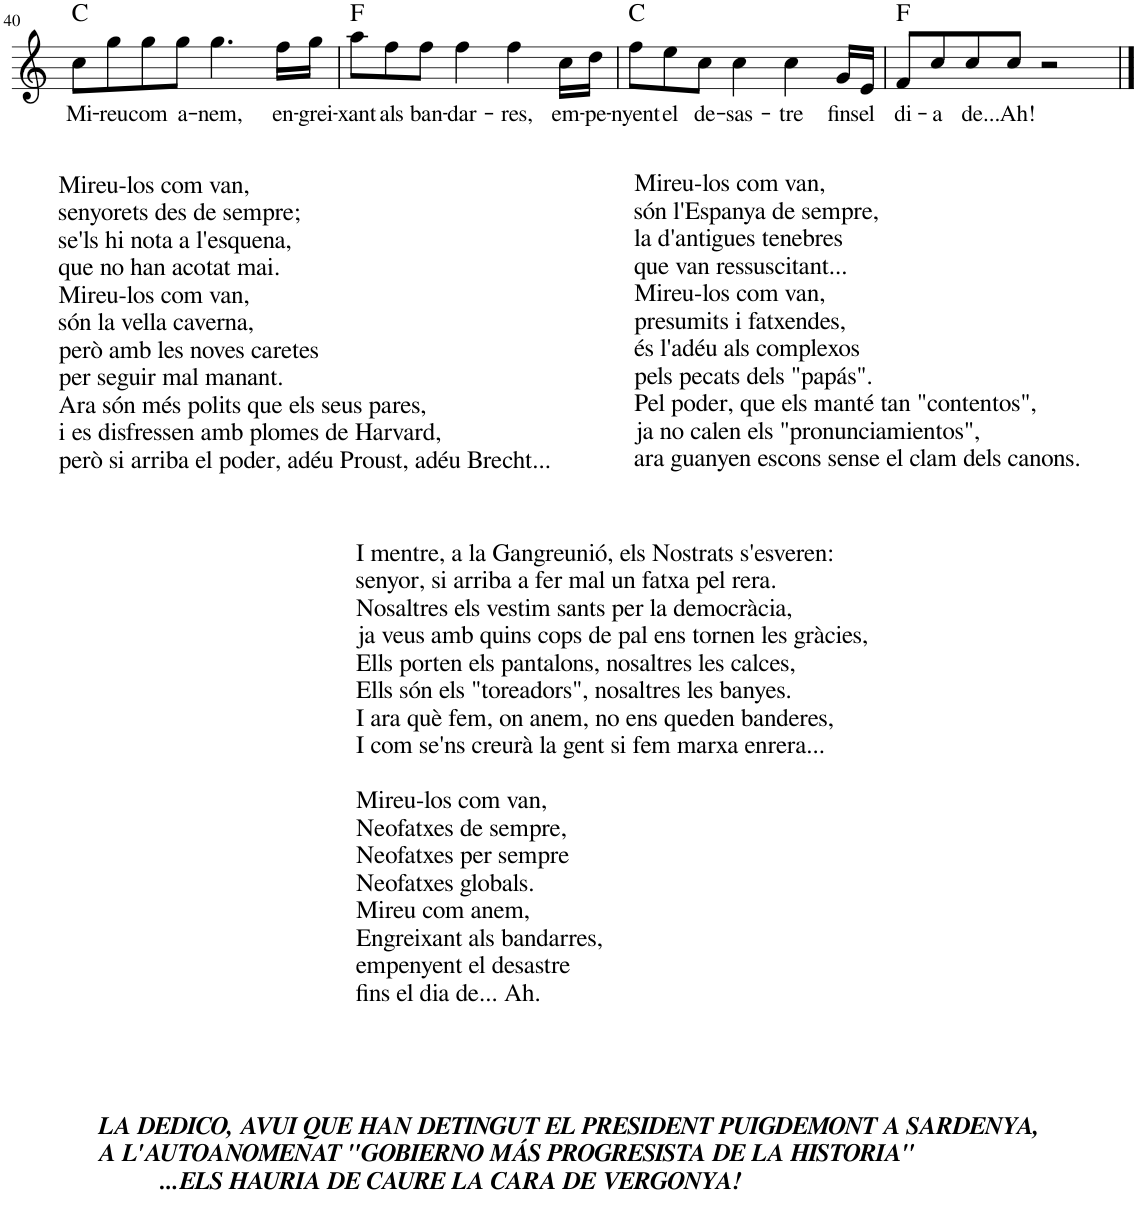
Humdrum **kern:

**kern	**text	**harte
*part1	*part1	*part1
*staff1	*staff1	*
*I"Oboè	*	*
*I'Ob.	*	*
!!LO:PB:g=z
*clefG2	*	*
*k[]	*	*
*M4/4	*	*
*met(c)	*	*
=40	=40	=40
!	!LO:LY:b	!
8cc\L	Mi-	C:maj
!	!LO:LY:b	!
8gg\	-reu	.
!	!LO:LY:b	!
8gg\	com	.
!	!LO:LY:b	!
8gg\J	a-	.
!	!LO:LY:b	!
4.gg\	-nem,	.
!	!LO:LY:b	!
16ff\LL	en-	.
!	!LO:LY:b	!
16gg\JJ	-grei-	.
=41	=41	=41
!	!LO:LY:b	!
8aa\L	-xant	F:maj
!	!LO:LY:b	!
8ff\	als	.
!	!LO:LY:b	!
8ff\J	ban-	.
!	!LO:LY:b	!
4ff\	-dar-	.
!	!LO:LY:b	!
4ff\	-res,	.
!	!LO:LY:b	!
16cc\LL	em-	.
!	!LO:LY:b	!
16dd\JJ	-pe-	.
=42	=42	=42
!	!LO:LY:b	!
8ff\L	-nyent	C:maj
!	!LO:LY:b	!
8ee\	el	.
!	!LO:LY:b	!
8cc\J	de-	.
!	!LO:LY:b	!
4cc\	-sas-	.
!	!LO:LY:b	!
4cc\	-tre	.
!	!LO:LY:b	!
16g/LL	fins	.
!	!LO:LY:b	!
16e/JJ	el	.
=43	=43	=43
!	!LO:LY:b	!
8f/L	di-	F:maj
!	!LO:LY:b	!
8cc/	-a	.
!	!LO:LY:b	!
8cc/	de...	.
!	!LO:LY:b	!
8cc/J	Ah!	.
2r	.	.
==	==	==
*-	*-	*-
